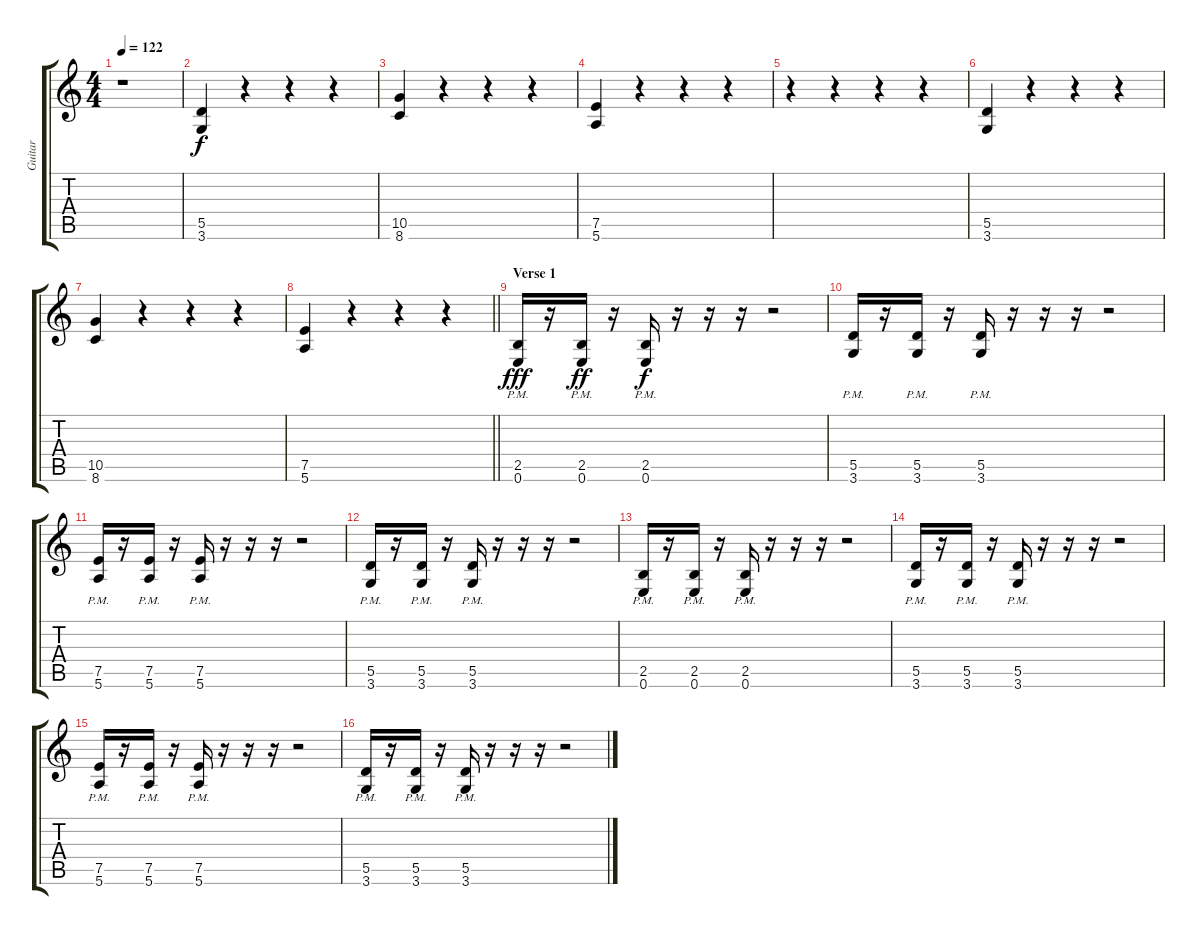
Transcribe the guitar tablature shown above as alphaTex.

\track ("Guitar" "Guitar") {instrument distortionguitar}
\staff {score tabs}
\tuning (E4 B3 G3 D3 A2 E2) {hide}
\ts (4 4)
\tempo 122
\clef g2
\ks c
r.1{dy f instrument distortionguitar} |
(5.5 3.6).4 r.4 r.4 r.4 |
(10.5 8.6).4 r.4 r.4 r.4 |
(7.5 5.6).4 r.4 r.4 r.4 |
r.4 r.4 r.4 r.4 |
(5.5 3.6).4 r.4 r.4 r.4 |
(10.5 8.6).4 r.4 r.4 r.4 |
\barLineRight lightlight
(7.5 5.6).4 r.4 r.4 r.4 |
\section ("" "Verse 1")
(2.5{pm} 0.6{pm}).16{dy fff} r.16 (2.5{pm} 0.6{pm}).16{dy ff} r.16 (2.5{pm} 0.6{pm}).16{dy f} r.16 r.16 r.16 r.2 |
(5.5{pm} 3.6{pm}).16 r.16 (5.5{pm} 3.6{pm}).16 r.16 (5.5{pm} 3.6{pm}).16 r.16 r.16 r.16 r.2 |
(7.5{pm} 5.6{pm}).16 r.16 (7.5{pm} 5.6{pm}).16 r.16 (7.5{pm} 5.6{pm}).16 r.16 r.16 r.16 r.2 |
(5.5{pm} 3.6{pm}).16 r.16 (5.5{pm} 3.6{pm}).16 r.16 (5.5{pm} 3.6{pm}).16 r.16 r.16 r.16 r.2 |
(2.5{pm} 0.6{pm}).16 r.16 (2.5{pm} 0.6{pm}).16 r.16 (2.5{pm} 0.6{pm}).16 r.16 r.16 r.16 r.2 |
(5.5{pm} 3.6{pm}).16 r.16 (5.5{pm} 3.6{pm}).16 r.16 (5.5{pm} 3.6{pm}).16 r.16 r.16 r.16 r.2 |
(7.5{pm} 5.6{pm}).16 r.16 (7.5{pm} 5.6{pm}).16 r.16 (7.5{pm} 5.6{pm}).16 r.16 r.16 r.16 r.2 |
(5.5{pm} 3.6{pm}).16 r.16 (5.5{pm} 3.6{pm}).16 r.16 (5.5{pm} 3.6{pm}).16 r.16 r.16 r.16 r.2
